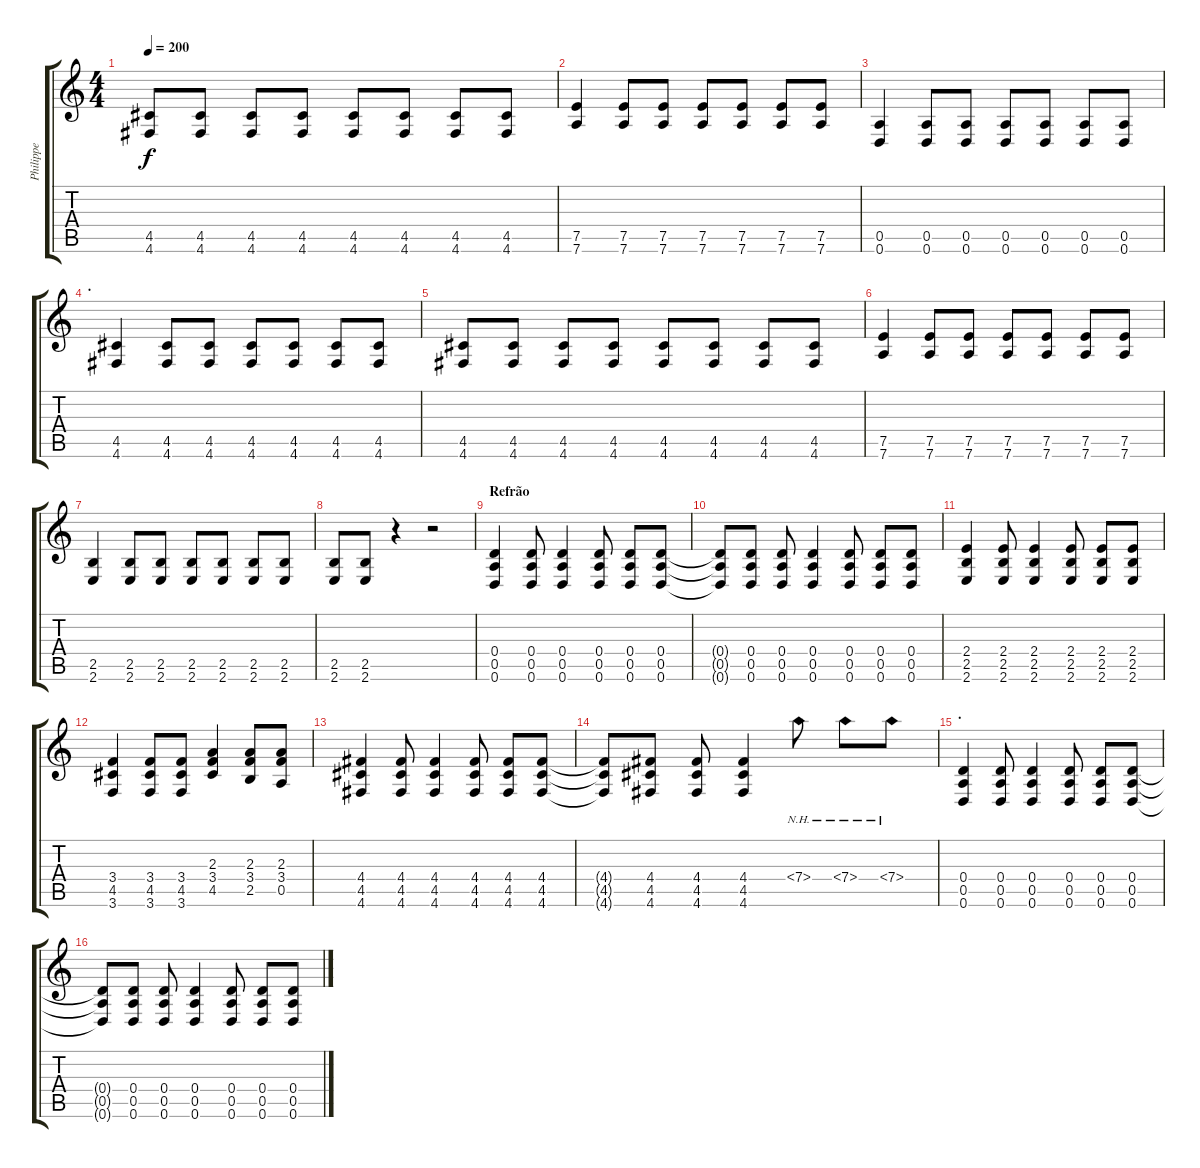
\track ("Philippe" "Philippe") {instrument distortionguitar}
\staff {score tabs}
\tuning (E4 B3 G3 D3 A2 D2) {hide}
\ts (4 4)
\tempo 200
\clef g2
\ks c
(4.5 4.6).8{dy f} (4.5 4.6).8 (4.5 4.6).8 (4.5 4.6).8 (4.5 4.6).8 (4.5 4.6).8 (4.5 4.6).8 (4.5 4.6).8 |
(7.5 7.6).4 (7.5 7.6).8 (7.5 7.6).8 (7.5 7.6).8 (7.5 7.6).8 (7.5 7.6).8 (7.5 7.6).8 |
(0.5 0.6).4 (0.5 0.6).8 (0.5 0.6).8 (0.5 0.6).8 (0.5 0.6).8 (0.5 0.6).8 (0.5 0.6).8 |
\section ("" ".")
(4.5 4.6).4 (4.5 4.6).8 (4.5 4.6).8 (4.5 4.6).8 (4.5 4.6).8 (4.5 4.6).8 (4.5 4.6).8 |
(4.5 4.6).8 (4.5 4.6).8 (4.5 4.6).8 (4.5 4.6).8 (4.5 4.6).8 (4.5 4.6).8 (4.5 4.6).8 (4.5 4.6).8 |
(7.5 7.6).4 (7.5 7.6).8 (7.5 7.6).8 (7.5 7.6).8 (7.5 7.6).8 (7.5 7.6).8 (7.5 7.6).8 |
(2.5 2.6).4 (2.5 2.6).8 (2.5 2.6).8 (2.5 2.6).8 (2.5 2.6).8 (2.5 2.6).8 (2.5 2.6).8 |
(2.5 2.6).8 (2.5 2.6).8 r.4 r.2 |
\section ("" "Refrão")
(0.4 0.5 0.6).4 (0.4 0.5 0.6).8 (0.4 0.5 0.6).4 (0.4 0.5 0.6).8 (0.4 0.5 0.6).8 (0.4 0.5 0.6).8 |
(0.4{t} 0.5{t} 0.6{t}).8 (0.4 0.5 0.6).8 (0.4 0.5 0.6).8 (0.4 0.5 0.6).4 (0.4 0.5 0.6).8 (0.4 0.5 0.6).8 (0.4 0.5 0.6).8 |
(2.4 2.5 2.6).4 (2.4 2.5 2.6).8 (2.4 2.5 2.6).4 (2.4 2.5 2.6).8 (2.4 2.5 2.6).8 (2.4 2.5 2.6).8 |
(3.4 4.5 3.6).4 (3.4 4.5 3.6).8 (3.4 4.5 3.6).8 (2.3 3.4 4.5).4 (2.3 3.4 2.5).8 (2.3 3.4 0.5).8 |
(4.4 4.5 4.6).4 (4.4 4.5 4.6).8 (4.4 4.5 4.6).4 (4.4 4.5 4.6).8 (4.4 4.5 4.6).8 (4.4 4.5 4.6).8 |
(4.4{t} 4.5{t} 4.6{t}).8 (4.4 4.5 4.6).8 (4.4 4.5 4.6).8 (4.4 4.5 4.6).4 7.4{nh}.8 7.4{nh}.8 7.4{nh}.8 |
\section ("" ".")
(0.4 0.5 0.6).4 (0.4 0.5 0.6).8 (0.4 0.5 0.6).4 (0.4 0.5 0.6).8 (0.4 0.5 0.6).8 (0.4 0.5 0.6).8 |
(0.4{t} 0.5{t} 0.6{t}).8 (0.4 0.5 0.6).8 (0.4 0.5 0.6).8 (0.4 0.5 0.6).4 (0.4 0.5 0.6).8 (0.4 0.5 0.6).8 (0.4 0.5 0.6).8
